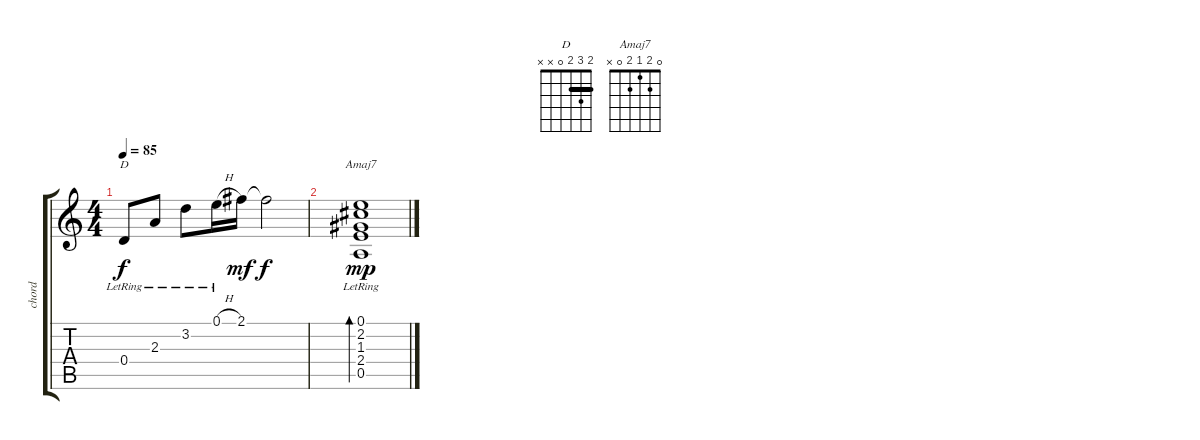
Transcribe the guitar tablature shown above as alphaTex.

\track ("chord" "chord") {instrument acousticguitarsteel}
\staff {score tabs}
\tuning (E4 B3 G3 D3 A2 E2) {hide}
\chord ("D" 2 3 2 0 x x) {barre 2}
\chord ("Amaj7" 0 2 1 2 0 x)
\ts (4 4)
\tempo 85
\clef g2
\ks c
0.4{lr}.8{ch "D" dy f} 2.3{lr}.8 3.2{lr}.8 0.1{h lr}.16 2.1.16{dy mf} 2.1{t}.2{dy f} |
(0.1{lr} 2.2{lr} 1.3{lr} 2.4{lr} 0.5{lr}).1{bd 480 ch "Amaj7" txt "" dy mp}
